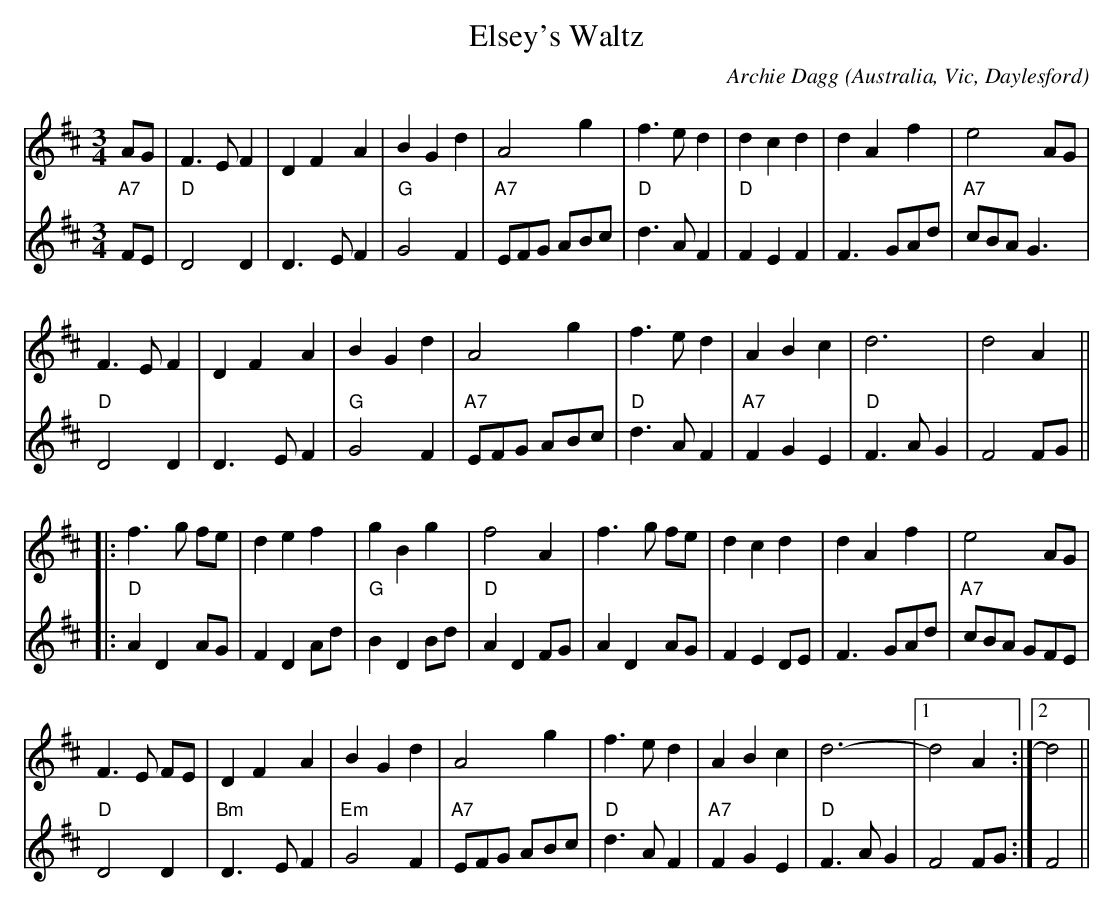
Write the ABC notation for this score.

X:1
T:Elsey's Waltz
C:Archie Dagg
O:Australia, Vic, Daylesford
M:3/4
L:1/8
K:D
V:1
AG|F3EF2|D2F2A2|B2G2d2|A4g2|f3ed2|d2c2d2|d2A2f2|e4AG|
 F3EF2|D2F2A2|B2G2d2|A4g2|f3ed2|A2B2c2|d6|d4A2||
|:f3g fe|d2e2f2|g2B2g2|f4A2|f3g fe|d2c2d2|d2A2f2|e4AG|
F3E FE|D2F2A2|B2G2d2|A4g2|f3ed2|A2B2c2|d6-|1d4A2:|2d4||
V:2
"A7"FE|"D"D4D2|D3EF2|"G"G4F2|"A7"EFG ABc|"D"d3AF2|"D"F2E2F2|F3GAd|"A7"cBA G3|
 "D"D4D2|D3EF2|"G"G4F2|"A7"EFG ABc|"D"d3AF2|"A7"F2G2E2|"D"F3AG2|F4FG||
|:"D"A2D2AG|F2D2Ad|"G"B2D2Bd|"D"A2D2FG|A2D2AG|F2E2DE|F3GAd|"A7"cBA GFE|
"D"D4D2|"Bm"D3EF2|"Em"G4F2|"A7"EFG ABc|"D"d3AF2|"A7"F2G2E2|"D"F3AG2|F4FG:|F4||
